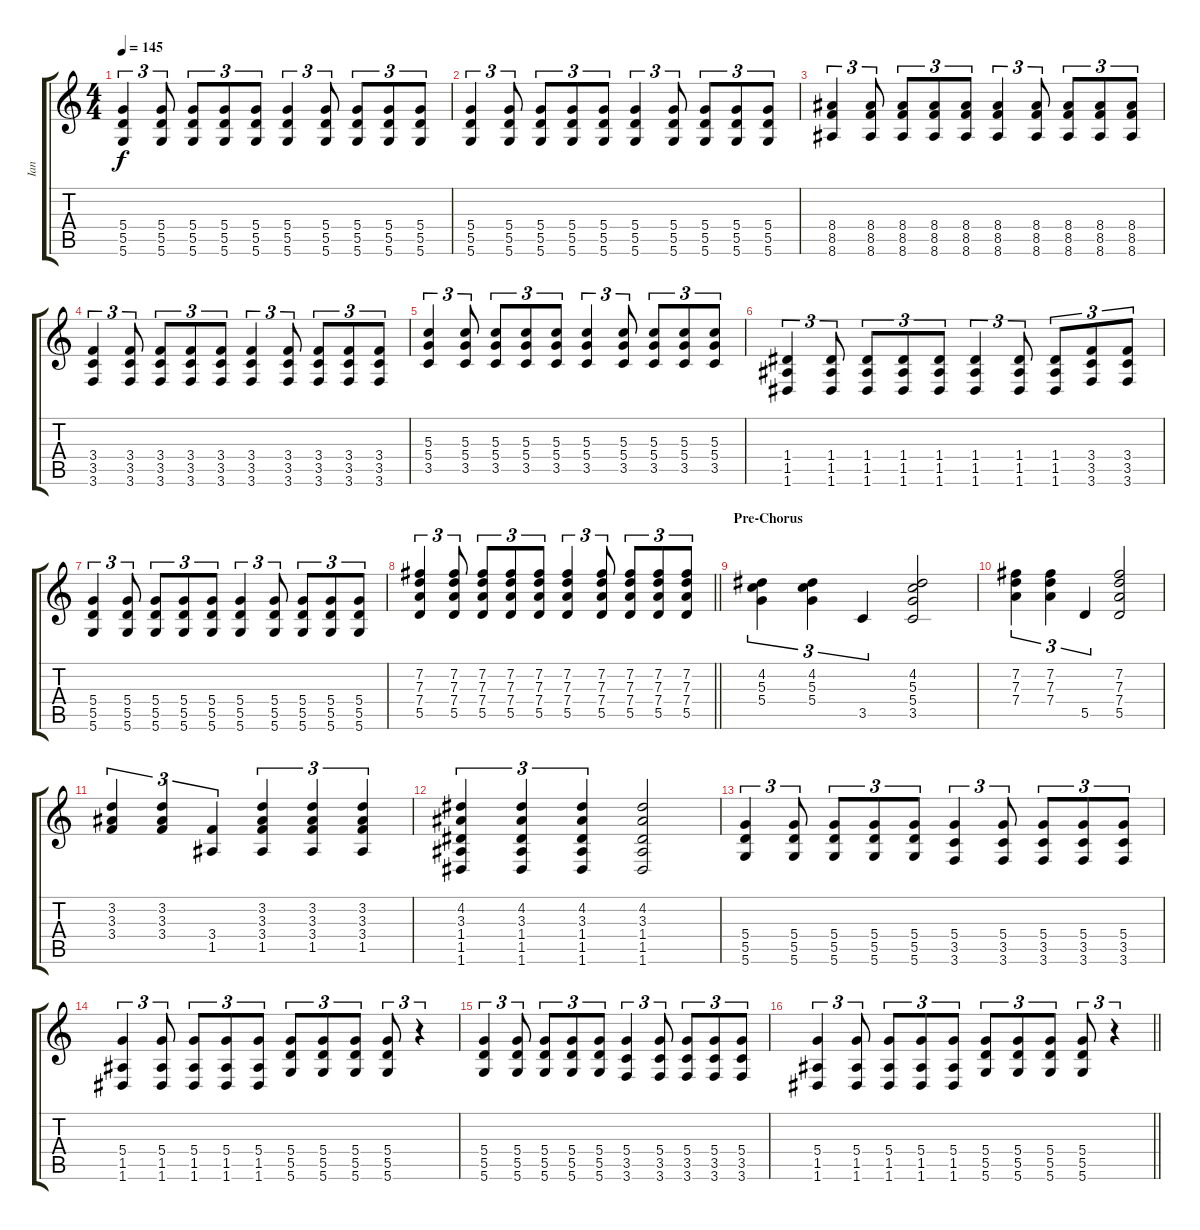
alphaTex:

\track ("Ian" "Ian") {instrument overdrivenguitar}
\staff {score tabs}
\tuning (E4 B3 G3 D3 A2 D2) {hide}
\ts (4 4)
\tempo 145
\clef g2
\ks c
(5.4 5.5 5.6).4{tu (3 2) dy f} (5.4 5.5 5.6).8{tu (3 2)} (5.4 5.5 5.6).8{tu (3 2)} (5.4 5.5 5.6).8{tu (3 2)} (5.4 5.5 5.6).8{tu (3 2)} (5.4 5.5 5.6).4{tu (3 2)} (5.4 5.5 5.6).8{tu (3 2)} (5.4 5.5 5.6).8{tu (3 2)} (5.4 5.5 5.6).8{tu (3 2)} (5.4 5.5 5.6).8{tu (3 2)} |
(5.4 5.5 5.6).4{tu (3 2)} (5.4 5.5 5.6).8{tu (3 2)} (5.4 5.5 5.6).8{tu (3 2)} (5.4 5.5 5.6).8{tu (3 2)} (5.4 5.5 5.6).8{tu (3 2)} (5.4 5.5 5.6).4{tu (3 2)} (5.4 5.5 5.6).8{tu (3 2)} (5.4 5.5 5.6).8{tu (3 2)} (5.4 5.5 5.6).8{tu (3 2)} (5.4 5.5 5.6).8{tu (3 2)} |
(8.4 8.5 8.6).4{tu (3 2)} (8.4 8.5 8.6).8{tu (3 2)} (8.4 8.5 8.6).8{tu (3 2)} (8.4 8.5 8.6).8{tu (3 2)} (8.4 8.5 8.6).8{tu (3 2)} (8.4 8.5 8.6).4{tu (3 2)} (8.4 8.5 8.6).8{tu (3 2)} (8.4 8.5 8.6).8{tu (3 2)} (8.4 8.5 8.6).8{tu (3 2)} (8.4 8.5 8.6).8{tu (3 2)} |
(3.4 3.5 3.6).4{tu (3 2)} (3.4 3.5 3.6).8{tu (3 2)} (3.4 3.5 3.6).8{tu (3 2)} (3.4 3.5 3.6).8{tu (3 2)} (3.4 3.5 3.6).8{tu (3 2)} (3.4 3.5 3.6).4{tu (3 2)} (3.4 3.5 3.6).8{tu (3 2)} (3.4 3.5 3.6).8{tu (3 2)} (3.4 3.5 3.6).8{tu (3 2)} (3.4 3.5 3.6).8{tu (3 2)} |
(5.3 5.4 3.5).4{tu (3 2)} (5.3 5.4 3.5).8{tu (3 2)} (5.3 5.4 3.5).8{tu (3 2)} (5.3 5.4 3.5).8{tu (3 2)} (5.3 5.4 3.5).8{tu (3 2)} (5.3 5.4 3.5).4{tu (3 2)} (5.3 5.4 3.5).8{tu (3 2)} (5.3 5.4 3.5).8{tu (3 2)} (5.3 5.4 3.5).8{tu (3 2)} (5.3 5.4 3.5).8{tu (3 2)} |
(1.4 1.5 1.6).4{tu (3 2)} (1.4 1.5 1.6).8{tu (3 2)} (1.4 1.5 1.6).8{tu (3 2)} (1.4 1.5 1.6).8{tu (3 2)} (1.4 1.5 1.6).8{tu (3 2)} (1.4 1.5 1.6).4{tu (3 2)} (1.4 1.5 1.6).8{tu (3 2)} (1.4 1.5 1.6).8{tu (3 2)} (3.4 3.5 3.6).8{tu (3 2)} (3.4 3.5 3.6).8{tu (3 2)} |
(5.4 5.5 5.6).4{tu (3 2)} (5.4 5.5 5.6).8{tu (3 2)} (5.4 5.5 5.6).8{tu (3 2)} (5.4 5.5 5.6).8{tu (3 2)} (5.4 5.5 5.6).8{tu (3 2)} (5.4 5.5 5.6).4{tu (3 2)} (5.4 5.5 5.6).8{tu (3 2)} (5.4 5.5 5.6).8{tu (3 2)} (5.4 5.5 5.6).8{tu (3 2)} (5.4 5.5 5.6).8{tu (3 2)} |
\barLineRight lightlight
(7.2 7.3 7.4 5.5).4{tu (3 2)} (7.2 7.3 7.4 5.5).8{tu (3 2)} (7.2 7.3 7.4 5.5).8{tu (3 2)} (7.2 7.3 7.4 5.5).8{tu (3 2)} (7.2 7.3 7.4 5.5).8{tu (3 2)} (7.2 7.3 7.4 5.5).4{tu (3 2)} (7.2 7.3 7.4 5.5).8{tu (3 2)} (7.2 7.3 7.4 5.5).8{tu (3 2)} (7.2 7.3 7.4 5.5).8{tu (3 2)} (7.2 7.3 7.4 5.5).8{tu (3 2)} |
\section ("" "Pre-Chorus")
(4.2 5.3 5.4).4{tu (3 2)} (4.2 5.3 5.4).4{tu (3 2)} 3.5.4{tu (3 2)} (4.2 5.3 5.4 3.5).2 |
(7.2 7.3 7.4).4{tu (3 2)} (7.2 7.3 7.4).4{tu (3 2)} 5.5.4{tu (3 2)} (7.2 7.3 7.4 5.5).2 |
(3.2 3.3 3.4).4{tu (3 2)} (3.2 3.3 3.4).4{tu (3 2)} (3.4 1.5).4{tu (3 2)} (3.2 3.3 3.4 1.5).4{tu (3 2)} (3.2 3.3 3.4 1.5).4{tu (3 2)} (3.2 3.3 3.4 1.5).4{tu (3 2)} |
(4.2 3.3 1.4 1.5 1.6).4{tu (3 2)} (4.2 3.3 1.4 1.5 1.6).4{tu (3 2)} (4.2 3.3 1.4 1.5 1.6).4{tu (3 2)} (4.2 3.3 1.4 1.5 1.6).2 |
(5.4 5.5 5.6).4{tu (3 2)} (5.4 5.5 5.6).8{tu (3 2)} (5.4 5.5 5.6).8{tu (3 2)} (5.4 5.5 5.6).8{tu (3 2)} (5.4 5.5 5.6).8{tu (3 2)} (5.4 3.5 3.6).4{tu (3 2)} (5.4 3.5 3.6).8{tu (3 2)} (5.4 3.5 3.6).8{tu (3 2)} (5.4 3.5 3.6).8{tu (3 2)} (5.4 3.5 3.6).8{tu (3 2)} |
(5.4 1.5 1.6).4{tu (3 2)} (5.4 1.5 1.6).8{tu (3 2)} (5.4 1.5 1.6).8{tu (3 2)} (5.4 1.5 1.6).8{tu (3 2)} (5.4 1.5 1.6).8{tu (3 2)} (5.4 5.5 5.6).8{tu (3 2)} (5.4 5.5 5.6).8{tu (3 2)} (5.4 5.5 5.6).8{tu (3 2)} (5.4 5.5 5.6).8{tu (3 2)} r.4{tu (3 2)} |
(5.4 5.5 5.6).4{tu (3 2)} (5.4 5.5 5.6).8{tu (3 2)} (5.4 5.5 5.6).8{tu (3 2)} (5.4 5.5 5.6).8{tu (3 2)} (5.4 5.5 5.6).8{tu (3 2)} (5.4 3.5 3.6).4{tu (3 2)} (5.4 3.5 3.6).8{tu (3 2)} (5.4 3.5 3.6).8{tu (3 2)} (5.4 3.5 3.6).8{tu (3 2)} (5.4 3.5 3.6).8{tu (3 2)} |
\barLineRight lightlight
(5.4 1.5 1.6).4{tu (3 2)} (5.4 1.5 1.6).8{tu (3 2)} (5.4 1.5 1.6).8{tu (3 2)} (5.4 1.5 1.6).8{tu (3 2)} (5.4 1.5 1.6).8{tu (3 2)} (5.4 5.5 5.6).8{tu (3 2)} (5.4 5.5 5.6).8{tu (3 2)} (5.4 5.5 5.6).8{tu (3 2)} (5.4 5.5 5.6).8{tu (3 2)} r.4{tu (3 2)}
